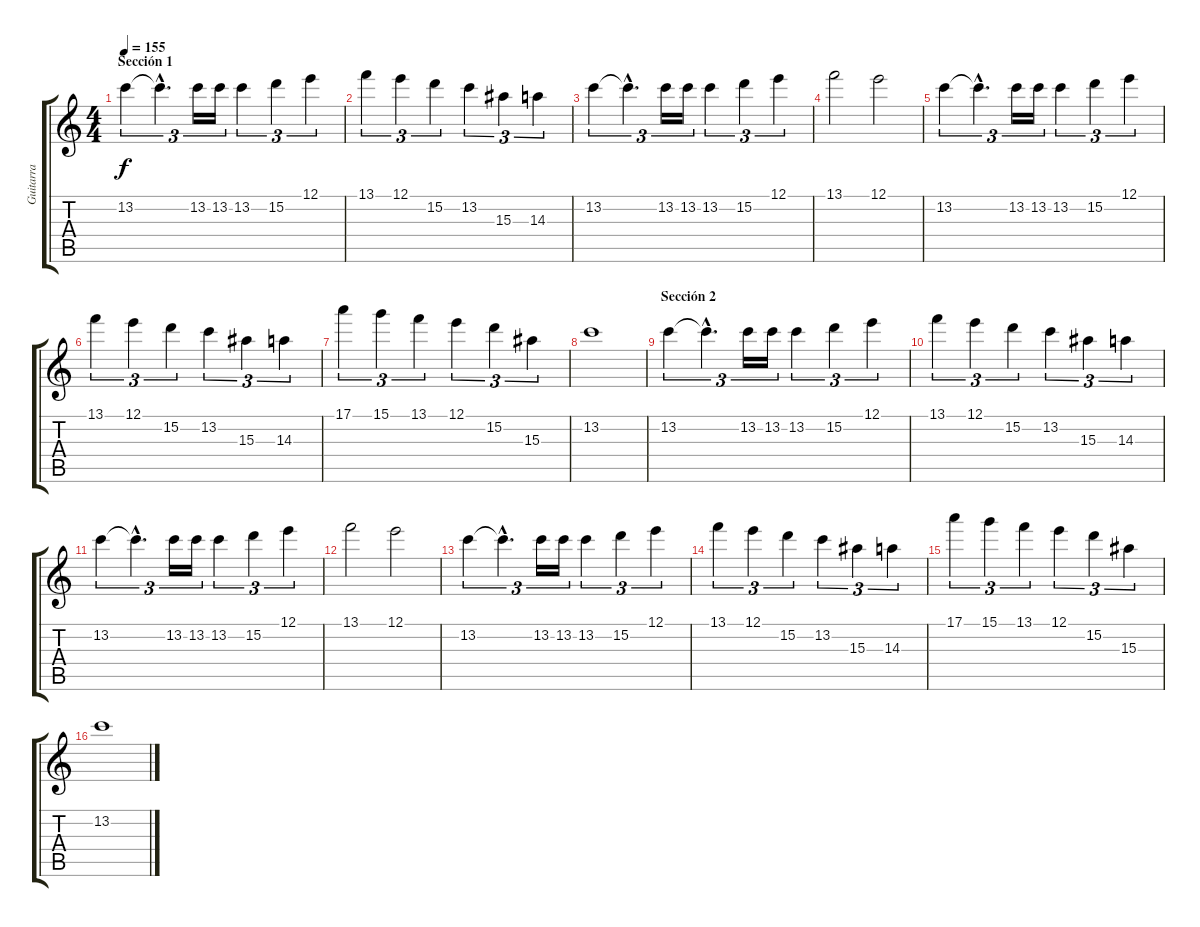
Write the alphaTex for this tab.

\track ("Guitarra" "Guitarra") {instrument distortionguitar}
\staff {score tabs}
\tuning (E4 B3 G3 D3 A2 E2) {hide}
\ts (4 4)
\section ("" "Sección 1")
\tempo 155
\clef g2
\ks c
13.2.4{tu (3 2) dy f instrument distortionguitar} 13.2{hac t}.4{d tu (3 2)} 13.2.16{tu (3 2)} 13.2.16{tu (3 2)} 13.2.4{tu (3 2)} 15.2.4{tu (3 2)} 12.1.4{tu (3 2)} |
13.1.4{tu (3 2)} 12.1.4{tu (3 2)} 15.2.4{tu (3 2)} 13.2.4{tu (3 2)} 15.3.4{tu (3 2)} 14.3.4{tu (3 2)} |
13.2.4{tu (3 2)} 13.2{hac t}.4{d tu (3 2)} 13.2.16{tu (3 2)} 13.2.16{tu (3 2)} 13.2.4{tu (3 2)} 15.2.4{tu (3 2)} 12.1.4{tu (3 2)} |
13.1.2 12.1.2 |
13.2.4{tu (3 2)} 13.2{hac t}.4{d tu (3 2)} 13.2.16{tu (3 2)} 13.2.16{tu (3 2)} 13.2.4{tu (3 2)} 15.2.4{tu (3 2)} 12.1.4{tu (3 2)} |
13.1.4{tu (3 2)} 12.1.4{tu (3 2)} 15.2.4{tu (3 2)} 13.2.4{tu (3 2)} 15.3.4{tu (3 2)} 14.3.4{tu (3 2)} |
17.1.4{tu (3 2)} 15.1.4{tu (3 2)} 13.1.4{tu (3 2)} 12.1.4{tu (3 2)} 15.2.4{tu (3 2)} 15.3.4{tu (3 2)} |
13.2.1 |
\section ("" "Sección 2")
13.2.4{tu (3 2)} 13.2{hac t}.4{d tu (3 2)} 13.2.16{tu (3 2)} 13.2.16{tu (3 2)} 13.2.4{tu (3 2)} 15.2.4{tu (3 2)} 12.1.4{tu (3 2)} |
13.1.4{tu (3 2)} 12.1.4{tu (3 2)} 15.2.4{tu (3 2)} 13.2.4{tu (3 2)} 15.3.4{tu (3 2)} 14.3.4{tu (3 2)} |
13.2.4{tu (3 2)} 13.2{hac t}.4{d tu (3 2)} 13.2.16{tu (3 2)} 13.2.16{tu (3 2)} 13.2.4{tu (3 2)} 15.2.4{tu (3 2)} 12.1.4{tu (3 2)} |
13.1.2 12.1.2 |
13.2.4{tu (3 2)} 13.2{hac t}.4{d tu (3 2)} 13.2.16{tu (3 2)} 13.2.16{tu (3 2)} 13.2.4{tu (3 2)} 15.2.4{tu (3 2)} 12.1.4{tu (3 2)} |
13.1.4{tu (3 2)} 12.1.4{tu (3 2)} 15.2.4{tu (3 2)} 13.2.4{tu (3 2)} 15.3.4{tu (3 2)} 14.3.4{tu (3 2)} |
17.1.4{tu (3 2)} 15.1.4{tu (3 2)} 13.1.4{tu (3 2)} 12.1.4{tu (3 2)} 15.2.4{tu (3 2)} 15.3.4{tu (3 2)} |
13.2.1
